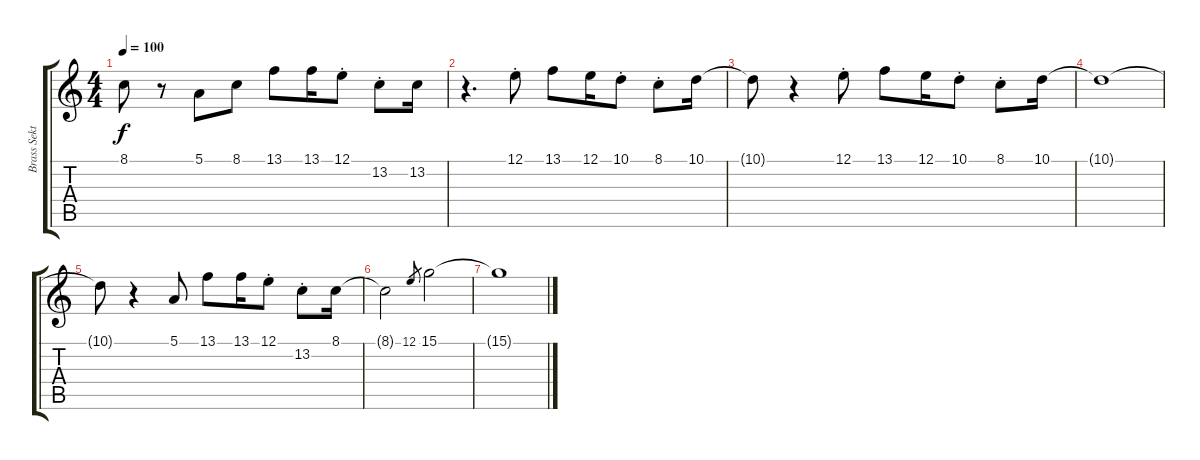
\track ("Brass Sektion 1" "Brass Sekt") {instrument brasssection}
\staff {score tabs}
\tuning (E4 B3 G3 D3 A2 E2) {hide}
\ts (4 4)
\tempo 100
\clef g2
\ks c
8.1{t}.8{dy f} r.8 5.1.8 8.1.8 13.1.8 13.1.16 12.1{st}.8 13.2{st}.8 13.2.16 |
r.4{d} 12.1{st}.8 13.1.8 12.1.16 10.1{st}.8 8.1{st}.8 10.1.16 |
10.1{t}.8 r.4 12.1{st}.8 13.1.8 12.1.16 10.1{st}.8 8.1{st}.8 10.1.16 |
10.1{t}.1 |
10.1{t}.8 r.4 5.1.8 13.1.8 13.1.16 12.1{st}.8 13.2{st}.8 8.1.16 |
8.1{t}.2 12.1.8{gr} 15.1.2 |
15.1{t}.1
